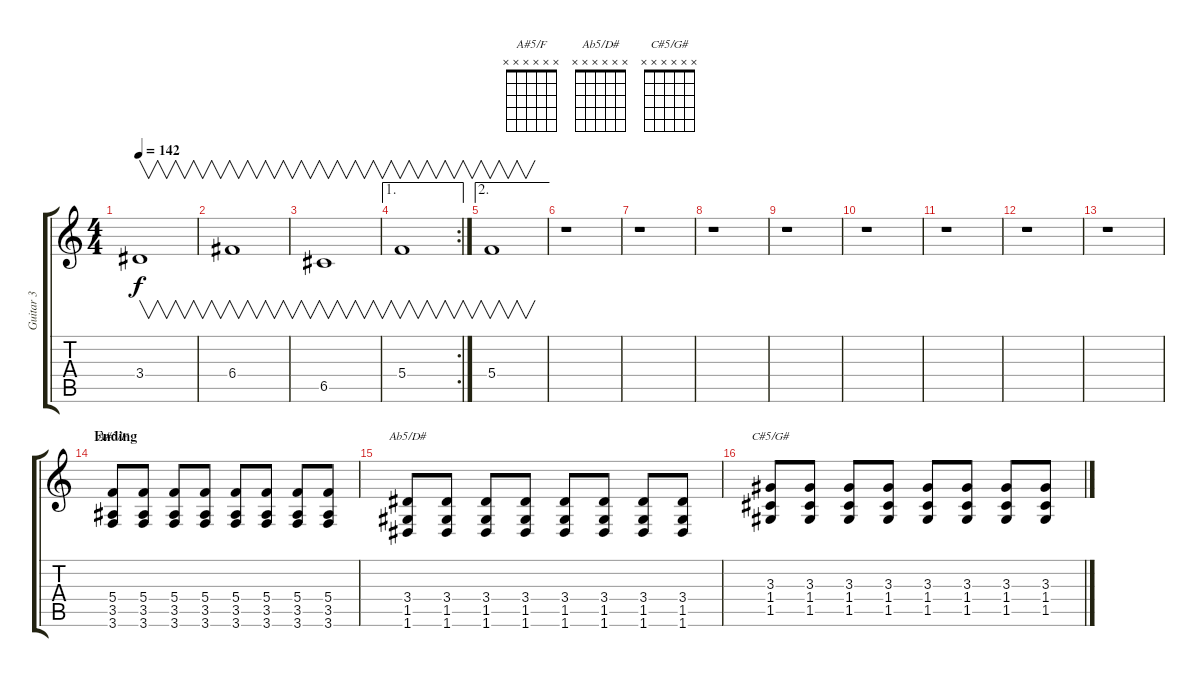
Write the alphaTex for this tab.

\track ("Guitar 3" "Guitar 3") {instrument distortionguitar}
\staff {score tabs}
\tuning (D4 A3 F3 C3 G2 D2) {hide}
\chord ("A#5/F" x x x x x x) {firstfret 0}
\chord ("Ab5/D#" x x x x x x) {firstfret 0}
\chord ("C#5/G#" x x x x x x) {firstfret 0}
\ts (4 4)
\tempo 142
\clef g2
\ks c
3.4.1{v dy f} |
6.4.1{v} |
6.5.1{v} |
\ae 1
\rc 2
5.4.1{v} |
\ae 2
5.4.1{v} |
r.1 |
r.1 |
r.1 |
r.1 |
r.1 |
r.1 |
r.1 |
r.1 |
\section ("" "Ending")
(5.4 3.5 3.6).8{ch "A#5/F"} (5.4 3.5 3.6).8 (5.4 3.5 3.6).8 (5.4 3.5 3.6).8 (5.4 3.5 3.6).8 (5.4 3.5 3.6).8 (5.4 3.5 3.6).8 (5.4 3.5 3.6).8 |
(3.4 1.5 1.6).8{ch "Ab5/D#"} (3.4 1.5 1.6).8 (3.4 1.5 1.6).8 (3.4 1.5 1.6).8 (3.4 1.5 1.6).8 (3.4 1.5 1.6).8 (3.4 1.5 1.6).8 (3.4 1.5 1.6).8 |
(3.3 1.4 1.5).8{ch "C#5/G#"} (3.3 1.4 1.5).8 (3.3 1.4 1.5).8 (3.3 1.4 1.5).8 (3.3 1.4 1.5).8 (3.3 1.4 1.5).8 (3.3 1.4 1.5).8 (3.3 1.4 1.5).8
